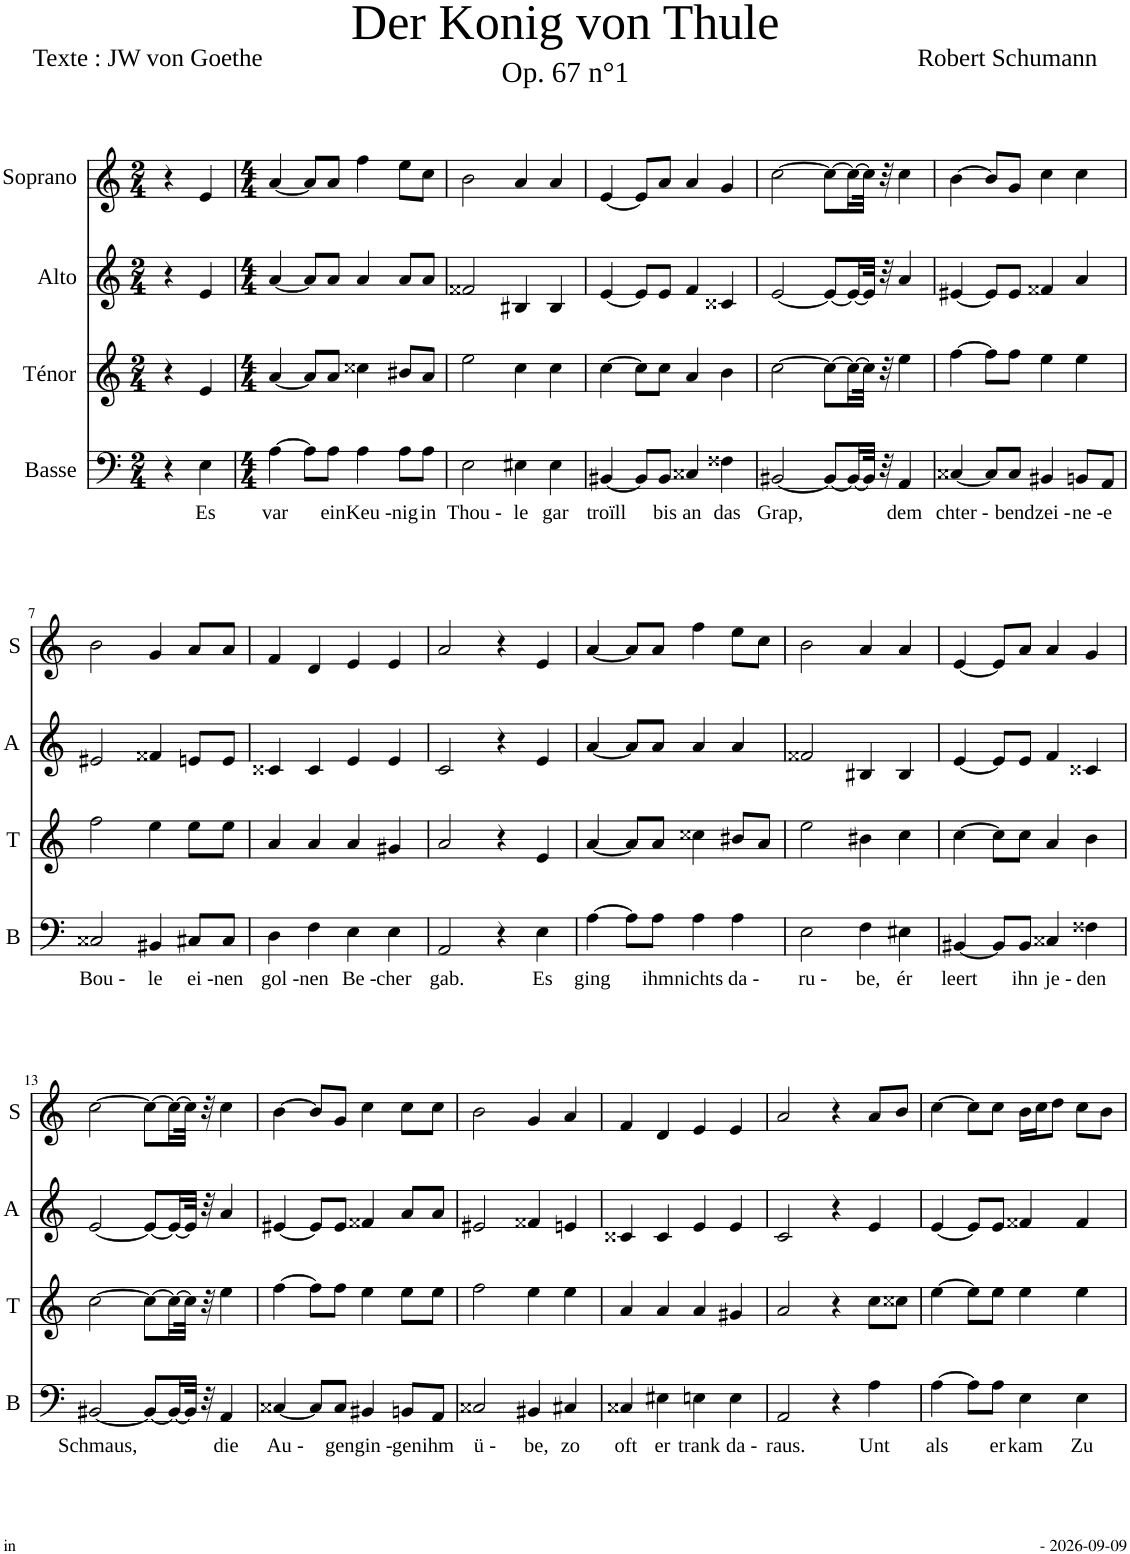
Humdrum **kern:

**kern	**text	**kern	**kern	**kern
*part4	*part4	*part3	*part2	*part1
*staff4	*staff4	*staff3	*staff2	*staff1
*I"Basse	*	*I"Ténor	*I"Alto	*I"Soprano
*I'B	*	*I'T	*I'A	*I'S
*clefF4	*	*clefG2	*clefG2	*clefG2
*k[]	*	*k[]	*k[]	*k[]
*M2/4	*	*M2/4	*M2/4	*M2/4
=1	=1	=1	=1	=1
4r	.	4r	4r	4r
!	!LO:LY:b	!	!	!
4E\	Es	4e/	4e/	4e/
=2	=2	=2	=2	=2
*M4/4	*	*M4/4	*M4/4	*M4/4
!	!LO:LY:b	!	!	!
[4A\	var	[4a/	[4a/	[4a/
8A\L]	.	8a/L]	8a/L]	8a/L]
!	!LO:LY:b	!	!	!
8A\J	ein	8a/J	8a/J	8a/J
!	!LO:LY:b	!	!	!
4A\	Keu -	4cc##X\	4a/	4ff\
!	!LO:LY:b	!	!	!
8A\L	nig	8b#X/L	8a/L	8ee\L
!	!LO:LY:b	!	!	!
8A\J	in	8a/J	8a/J	8cc\J
=3	=3	=3	=3	=3
!	!LO:LY:b	!	!	!
2E\	Thou -	2ee\	2f##X/	2b\
!	!LO:LY:b	!	!	!
4E#X\	le	4cc\	4B#X/	4a/
!	!LO:LY:b	!	!	!
4E#\	gar	4cc\	4B#/	4a/
=4	=4	=4	=4	=4
!	!LO:LY:b	!	!	!
[4BB#X/	troïll	[4cc\	[4e/	[4e/
8BB#/L]	.	8cc\L]	8e/L]	8e/L]
!	!LO:LY:b	!	!	!
8BB#/J	bis	8cc\J	8e/J	8a/J
!	!LO:LY:b	!	!	!
4C##X/	an	4a/	4f/	4a/
!	!LO:LY:b	!	!	!
4F##X\	das	4b\	4c##X/	4g/
=5	=5	=5	=5	=5
*k[]	*	*k[]	*k[]	*
!	!LO:LY:b	!	!	!
[2BB#X/	Grap,	[2cc\	[2e/	[2cc\
8BB#/L_	.	8cc\L_	8e/L_	8cc\L_
16BB#/L_	.	16cc\L_	16e/L_	16cc\L_
32BB#/JJk]	.	32cc\JJk]	32e/JJk]	32cc\JJk]
32r	.	32r	32r	32r
!	!LO:LY:b	!	!	!
4AA/	dem	4ee\	4a/	4cc\
=6	=6	=6	=6	=6
!	!LO:LY:b	!	!	!
[4C##X/	chter -	[4ff\	[4e#X/	[4b\
8C##/L]	.	8ff\L]	8e#/L]	8b/L]
!	!LO:LY:b	!	!	!
8C##/J	bend	8ff\J	8e#/J	8g/J
!	!LO:LY:b	!	!	!
4BB#X/	zei -	4ee\	4f##X/	4cc\
!	!LO:LY:b	!	!	!
8BBn/L	ne -	4ee\	4a/	4cc\
!	!LO:LY:b	!	!	!
8AA/J	e	.	.	.
!!LO:LB:g=z
=7	=7	=7	=7	=7
!	!LO:LY:b	!	!	!
2C##X/	Bou -	2ff\	2e#X/	2b\
!	!LO:LY:b	!	!	!
4BB#X/	le	4ee\	4f##X/	4g/
!	!LO:LY:b	!	!	!
8C#X/L	ei -	8ee\L	8en/L	8a/L
!	!LO:LY:b	!	!	!
8C#/J	nen	8ee\J	8e/J	8a/J
=8	=8	=8	=8	=8
!	!LO:LY:b	!	!	!
4D\	gol -	4a/	4c##X/	4f/
!	!LO:LY:b	!	!	!
4F\	nen	4a/	4c##/	4d/
!	!LO:LY:b	!	!	!
4E\	Be -	4a/	4e/	4e/
!	!LO:LY:b	!	!	!
4E\	cher	4g#X/	4e/	4e/
=9	=9	=9	=9	=9
!	!LO:LY:b	!	!	!
2AA/	gab.	2a/	2c/	2a/
4r	.	4r	4r	4r
!	!LO:LY:b	!	!	!
4E\	Es	4e/	4e/	4e/
=10	=10	=10	=10	=10
!	!LO:LY:b	!	!	!
[4A\	ging	[4a/	[4a/	[4a/
8A\L]	.	8a/L]	8a/L]	8a/L]
!	!LO:LY:b	!	!	!
8A\J	ihm	8a/J	8a/J	8a/J
!	!LO:LY:b	!	!	!
4A\	nichts	4cc##X\	4a/	4ff\
!	!LO:LY:b	!	!	!
4A\	da -	8b#X/L	4a/	8ee\L
.	.	8a/J	.	8cc\J
=11	=11	=11	=11	=11
!	!LO:LY:b	!	!	!
2E\	ru -	2ee\	2f##X/	2b\
!	!LO:LY:b	!	!	!
4F\	be,	4b#X\	4B#X/	4a/
!	!LO:LY:b	!	!	!
4E#X\	ér	4cc\	4B#/	4a/
=12	=12	=12	=12	=12
!	!LO:LY:b	!	!	!
[4BB#X/	leert	[4cc\	[4e/	[4e/
8BB#/L]	.	8cc\L]	8e/L]	8e/L]
!	!LO:LY:b	!	!	!
8BB#/J	ihn	8cc\J	8e/J	8a/J
!	!LO:LY:b	!	!	!
4C##X/	je -	4a/	4f/	4a/
!	!LO:LY:b	!	!	!
4F##X\	den	4b\	4c##X/	4g/
!!LO:LB:g=z
=13	=13	=13	=13	=13
!	!LO:LY:b	!	!	!
[2BB#X/	Schmaus,	[2cc\	[2e/	[2cc\
8BB#/L_	.	8cc\L_	8e/L_	8cc\L_
16BB#/L_	.	16cc\L_	16e/L_	16cc\L_
32BB#/JJk]	.	32cc\JJk]	32e/JJk]	32cc\JJk]
32r	.	32r	32r	32r
!	!LO:LY:b	!	!	!
4AA/	die	4ee\	4a/	4cc\
=14	=14	=14	=14	=14
!	!LO:LY:b	!	!	!
[4C##X/	Au -	[4ff\	[4e#X/	[4b\
8C##/L]	.	8ff\L]	8e#/L]	8b/L]
!	!LO:LY:b	!	!	!
8C##/J	gen	8ff\J	8e#/J	8g/J
!	!LO:LY:b	!	!	!
4BB#X/	gin -	4ee\	4f##X/	4cc\
!	!LO:LY:b	!	!	!
8BBn/L	gen	8ee\L	8a/L	8cc\L
!	!LO:LY:b	!	!	!
8AA/J	ihm	8ee\J	8a/J	8cc\J
=15	=15	=15	=15	=15
!	!LO:LY:b	!	!	!
2C##X/	ü -	2ff\	2e#X/	2b\
!	!LO:LY:b	!	!	!
4BB#X/	be,	4ee\	4f##X/	4g/
!	!LO:LY:b	!	!	!
4C#X/	zo	4ee\	4en/	4a/
=16	=16	=16	=16	=16
!	!LO:LY:b	!	!	!
4C##X/	oft	4a/	4c##X/	4f/
!	!LO:LY:b	!	!	!
4E#X\	er	4a/	4c##/	4d/
!	!LO:LY:b	!	!	!
4En\	trank	4a/	4e/	4e/
!	!LO:LY:b	!	!	!
4E\	da -	4g#X/	4e/	4e/
=17	=17	=17	=17	=17
!	!LO:LY:b	!	!	!
2AA/	raus.	2a/	2c/	2a/
4r	.	4r	4r	4r
!	!LO:LY:b	!	!	!
4A\	Unt	8cc\L	4e/	8a/L
.	.	8cc##X\J	.	8b/J
=18	=18	=18	=18	=18
!	!LO:LY:b	!	!	!
[4A\	als	[4ee\	[4e/	[4cc\
8A\L]	.	8ee\L]	8e/L]	8cc\L]
!	!LO:LY:b	!	!	!
8A\J	er	8ee\J	8e/J	8cc\J
!	!LO:LY:b	!	!	!
4E\	kam	4ee\	4f##X/	16b\LL
.	.	.	.	16cc\J
.	.	.	.	8dd\J
!	!LO:LY:b	!	!	!
4E\	Zu	4ee\	4f##/	8cc\L
.	.	.	.	8b\J
=	=	=	=	=
*-	*-	*-	*-	*-
